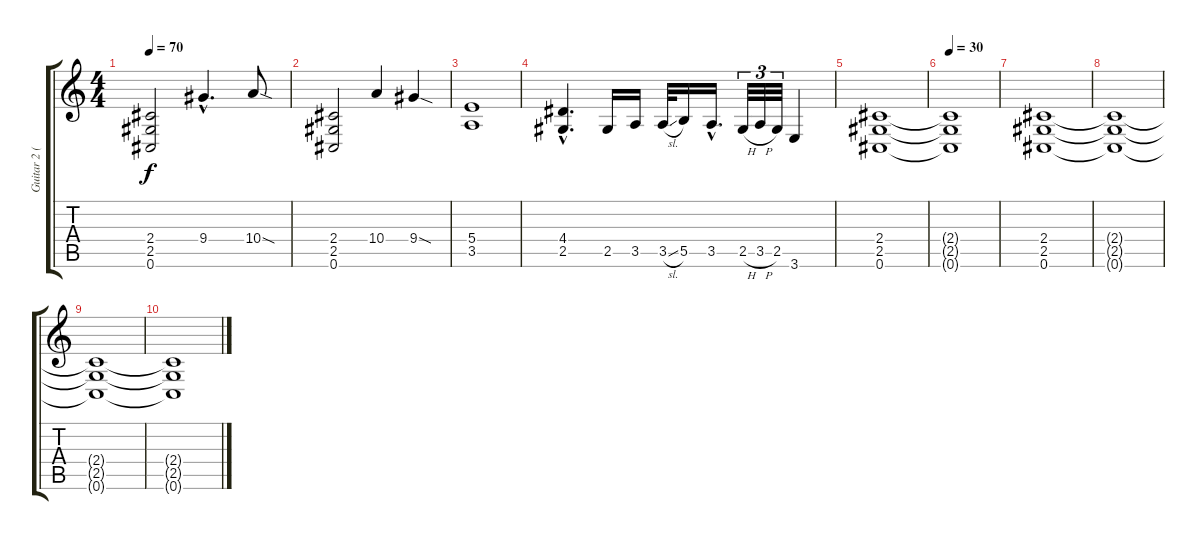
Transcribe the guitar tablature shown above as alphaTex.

\track ("Guitar 2 (Distortion)" "Guitar 2 (") {instrument distortionguitar}
\staff {score tabs}
\tuning (Db4 Ab3 E3 B2 Gb2 Db2) {hide}
\ts (4 4)
\tempo 70
\clef g2
\ks c
(2.4 2.5 0.6).2{dy f} 9.4{hac}.4{d} 10.4{sod}.8 |
(2.4 2.5 0.6).2 10.4.4 9.4{sod}.4 |
(5.4 3.5).1 |
(4.4{hac} 2.5{hac}).4{d} 2.5.16 3.5.16 3.5{sl}.32 5.5.16 3.5{hac}.16{d} 2.5{h}.32{tu (3 2)} 3.5{h}.32{tu (3 2)} 2.5.32{tu (3 2)} 3.6.4 |
(2.4 2.5 0.6).1 |
\tempo 30
(2.4{t} 2.5{t} 0.6{t}).1 |
(2.4 2.5 0.6).1{volume 0} |
(2.4{t} 2.5{t} 0.6{t}).1 |
(2.4{t} 2.5{t} 0.6{t}).1 |
(2.4{t} 2.5{t} 0.6{t}).1
